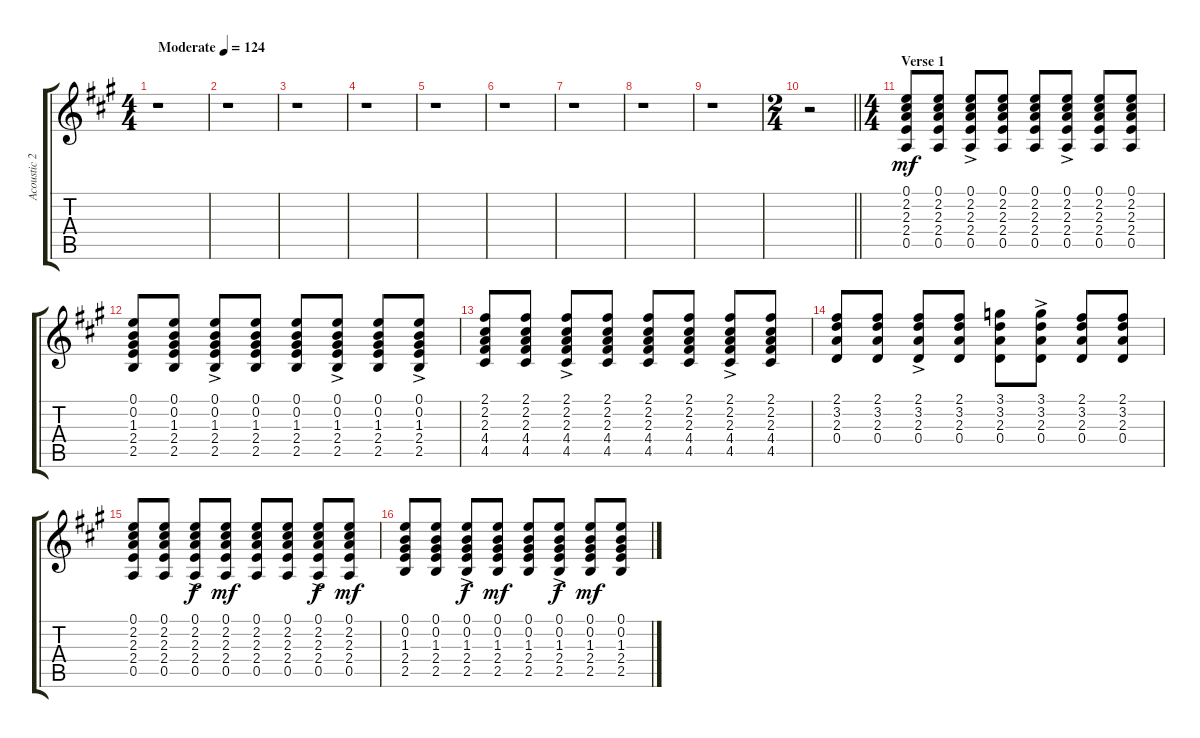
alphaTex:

\track ("Acoustic 2" "Acoustic 2") {instrument acousticguitarnylon}
\staff {score tabs}
\tuning (E4 B3 G3 D3 A2 E2) {hide}
\ts (4 4)
\tempo (124 "Moderate")
\clef g2
\ks a
r.1{dy mf instrument acousticguitarnylon} |
r.1 |
r.1 |
r.1 |
r.1 |
r.1 |
r.1 |
r.1 |
r.1 |
\ts (2 4)
\barLineRight lightlight
r.2 |
\ts (4 4)
\section ("" "Verse 1")
(0.1 2.2 2.3 2.4 0.5).8 (0.1 2.2 2.3 2.4 0.5).8 (0.1{ac} 2.2{ac} 2.3{ac} 2.4{ac} 0.5{ac}).8 (0.1 2.2 2.3 2.4 0.5).8 (0.1 2.2 2.3 2.4 0.5).8 (0.1{ac} 2.2{ac} 2.3{ac} 2.4{ac} 0.5{ac}).8 (0.1 2.2 2.3 2.4 0.5).8 (0.1 2.2 2.3 2.4 0.5).8 |
(0.1 0.2 1.3 2.4 2.5).8 (0.1 0.2 1.3 2.4 2.5).8 (0.1{ac} 0.2{ac} 1.3{ac} 2.4{ac} 2.5{ac}).8 (0.1 0.2 1.3 2.4 2.5).8 (0.1 0.2 1.3 2.4 2.5).8 (0.1{ac} 0.2{ac} 1.3{ac} 2.4{ac} 2.5{ac}).8 (0.1 0.2 1.3 2.4 2.5).8 (0.1{ac} 0.2{ac} 1.3{ac} 2.4{ac} 2.5{ac}).8 |
(2.1 2.2 2.3 4.4 4.5).8 (2.1 2.2 2.3 4.4 4.5).8 (2.1{ac} 2.2{ac} 2.3{ac} 4.4{ac} 4.5{ac}).8 (2.1 2.2 2.3 4.4 4.5).8 (2.1 2.2 2.3 4.4 4.5).8 (2.1 2.2 2.3 4.4 4.5).8 (2.1{ac} 2.2{ac} 2.3{ac} 4.4{ac} 4.5{ac}).8 (2.1 2.2 2.3 4.4 4.5).8 |
(2.1 3.2 2.3 0.4).8 (2.1 3.2 2.3 0.4).8 (2.1{ac} 3.2{ac} 2.3{ac} 0.4{ac}).8 (2.1 3.2 2.3 0.4).8 (3.1 3.2 2.3 0.4).8 (3.1{ac} 3.2{ac} 2.3{ac} 0.4{ac}).8 (2.1 3.2 2.3 0.4).8 (2.1 3.2 2.3 0.4).8 |
(0.1 2.2 2.3 2.4 0.5).8 (0.1 2.2 2.3 2.4 0.5).8 (0.1{ac} 2.2{ac} 2.3{ac} 2.4{ac} 0.5{ac}).8{dy f} (0.1 2.2 2.3 2.4 0.5).8{dy mf} (0.1 2.2 2.3 2.4 0.5).8 (0.1 2.2 2.3 2.4 0.5).8 (0.1{ac} 2.2{ac} 2.3{ac} 2.4{ac} 0.5{ac}).8{dy f} (0.1 2.2 2.3 2.4 0.5).8{dy mf} |
(0.1 0.2 1.3 2.4 2.5).8 (0.1 0.2 1.3 2.4 2.5).8 (0.1{ac} 0.2{ac} 1.3{ac} 2.4{ac} 2.5{ac}).8{dy f} (0.1 0.2 1.3 2.4 2.5).8{dy mf} (0.1 0.2 1.3 2.4 2.5).8 (0.1{ac} 0.2{ac} 1.3{ac} 2.4{ac} 2.5{ac}).8{dy f} (0.1 0.2 1.3 2.4 2.5).8{dy mf} (0.1 0.2 1.3 2.4 2.5).8
